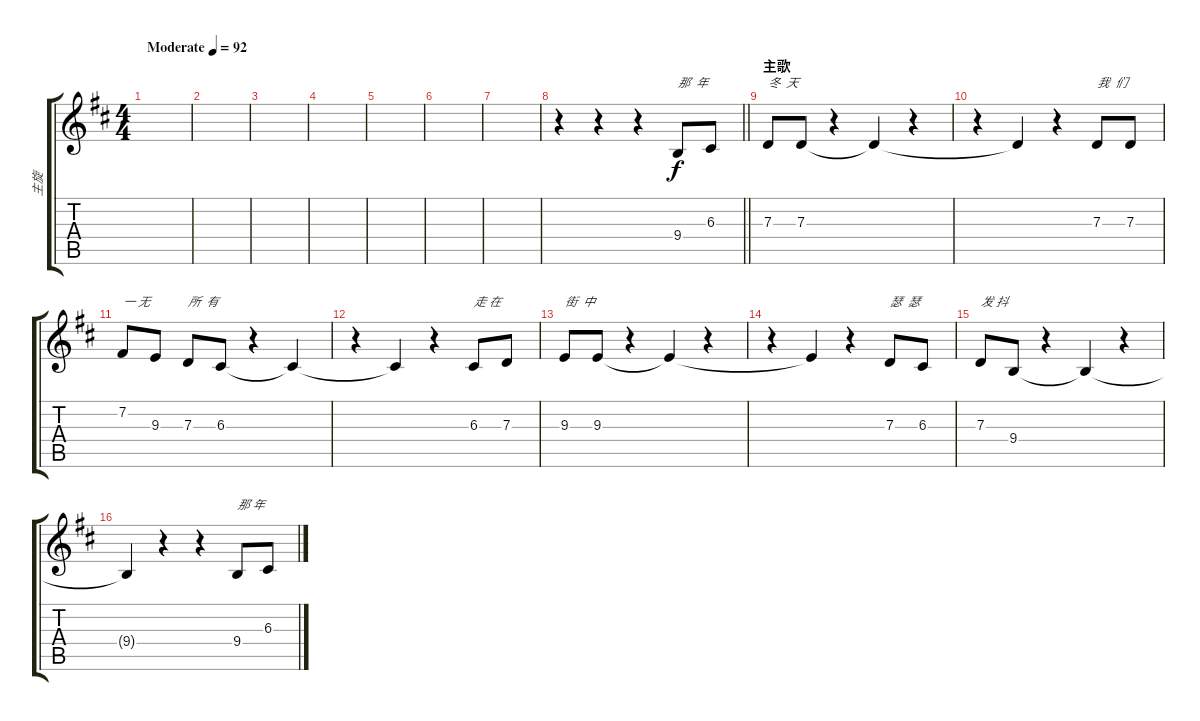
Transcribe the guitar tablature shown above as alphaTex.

\track ("主旋" "主旋") {instrument violin}
\staff {score tabs}
\tuning (E4 B3 G3 D3 A2 E2) {hide}
\ts (4 4)
\tempo (92 "Moderate")
\clef g2
\ks d
|
|
|
|
|
|
|
\barLineRight lightlight
r.4 r.4 r.4 9.4.8{txt "那  年"} 6.3.8 |
\section ("" "主歌")
7.3.8{txt "冬  天"} 7.3.8 r.4 7.3{t}.4 r.4 |
r.4 7.3{t}.4 r.4 7.3.8{txt "我  们"} 7.3.8 |
7.2.8{txt "一 无"} 9.3.8 7.3.8{txt "所  有"} 6.3.8 r.4 6.3{t}.4 |
r.4 6.3{t}.4 r.4 6.3.8{txt "走 在"} 7.3.8 |
9.3.8{txt "街  中"} 9.3.8 r.4 9.3{t}.4 r.4 |
r.4 9.3{t}.4 r.4 7.3.8{txt "瑟  瑟"} 6.3.8 |
7.3.8{txt "发 抖"} 9.4.8 r.4 9.4{t}.4 r.4 |
9.4{t}.4 r.4 r.4 9.4.8{txt "那 年"} 6.3.8
